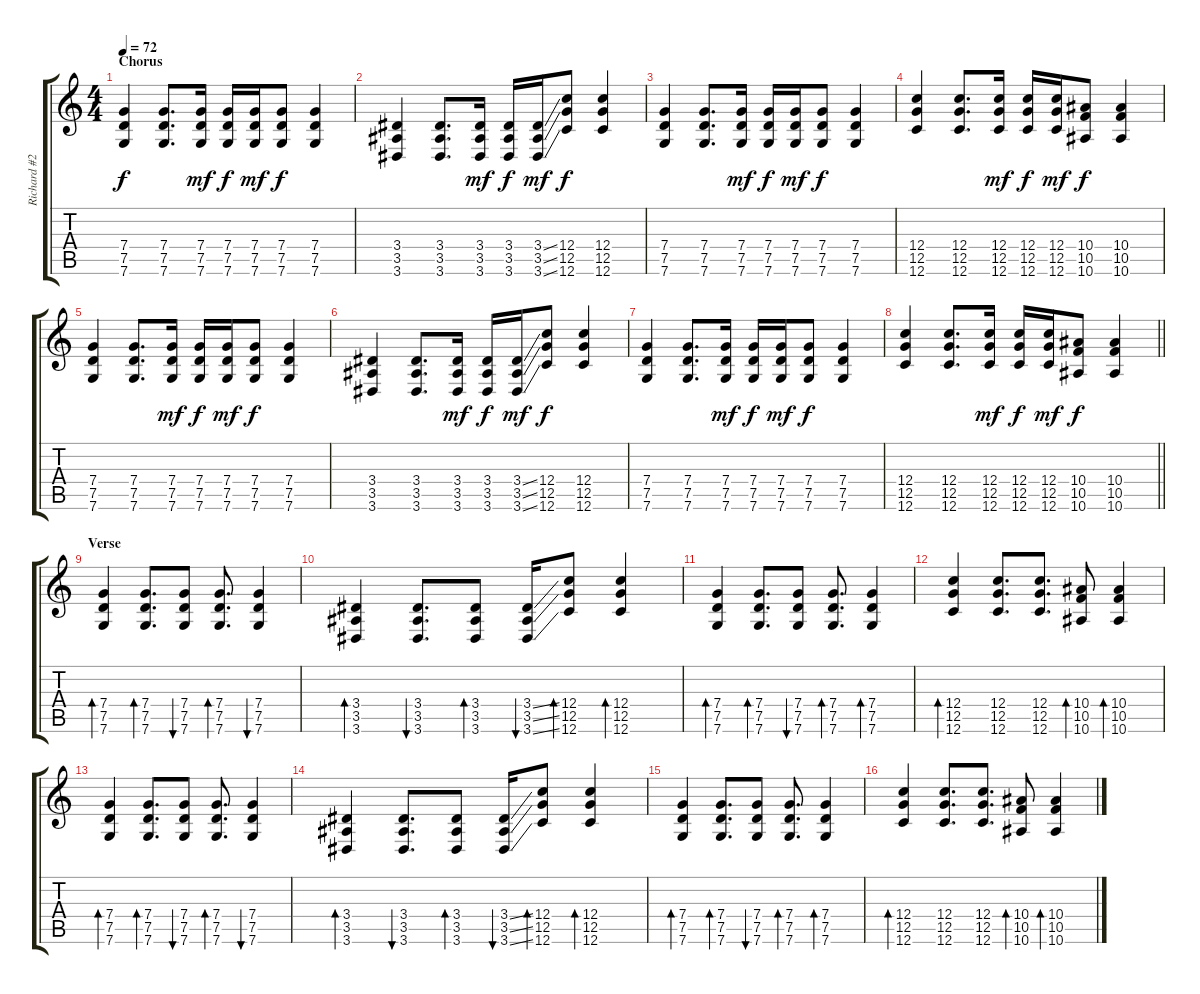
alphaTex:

\track ("Richard #2" "Richard #2") {instrument electricguitarclean}
\staff {score tabs}
\tuning (D4 A3 F3 C3 G2 C2) {hide}
\ts (4 4)
\section ("" "Chorus")
\tempo 72
\clef g2
\ks c
(7.4 7.5 7.6).4{dy f} (7.4 7.5 7.6).8{d} (7.4 7.5 7.6).16{dy mf} (7.4 7.5 7.6).16{dy f} (7.4 7.5 7.6).16{dy mf} (7.4 7.5 7.6).8{dy f} (7.4 7.5 7.6).4 |
(3.4 3.5 3.6).4 (3.4 3.5 3.6).8{d} (3.4 3.5 3.6).16{dy mf} (3.4 3.5 3.6).16{dy f} (3.4{ss} 3.5{ss} 3.6{ss}).16{dy mf} (12.4 12.5 12.6).8{dy f} (12.4 12.5 12.6).4 |
(7.4 7.5 7.6).4 (7.4 7.5 7.6).8{d} (7.4 7.5 7.6).16{dy mf} (7.4 7.5 7.6).16{dy f} (7.4 7.5 7.6).16{dy mf} (7.4 7.5 7.6).8{dy f} (7.4 7.5 7.6).4 |
(12.4 12.5 12.6).4 (12.4 12.5 12.6).8{d} (12.4 12.5 12.6).16{dy mf} (12.4 12.5 12.6).16{dy f} (12.4 12.5 12.6).16{dy mf} (10.4 10.5 10.6).8{dy f} (10.4 10.5 10.6).4 |
(7.4 7.5 7.6).4 (7.4 7.5 7.6).8{d} (7.4 7.5 7.6).16{dy mf} (7.4 7.5 7.6).16{dy f} (7.4 7.5 7.6).16{dy mf} (7.4 7.5 7.6).8{dy f} (7.4 7.5 7.6).4 |
(3.4 3.5 3.6).4 (3.4 3.5 3.6).8{d} (3.4 3.5 3.6).16{dy mf} (3.4 3.5 3.6).16{dy f} (3.4{ss} 3.5{ss} 3.6{ss}).16{dy mf} (12.4 12.5 12.6).8{dy f} (12.4 12.5 12.6).4 |
(7.4 7.5 7.6).4 (7.4 7.5 7.6).8{d} (7.4 7.5 7.6).16{dy mf} (7.4 7.5 7.6).16{dy f} (7.4 7.5 7.6).16{dy mf} (7.4 7.5 7.6).8{dy f} (7.4 7.5 7.6).4 |
\barLineRight lightlight
(12.4 12.5 12.6).4 (12.4 12.5 12.6).8{d} (12.4 12.5 12.6).16{dy mf} (12.4 12.5 12.6).16{dy f} (12.4 12.5 12.6).16{dy mf} (10.4 10.5 10.6).8{dy f} (10.4 10.5 10.6).4 |
\section ("" "Verse")
(7.4 7.5 7.6).4{bd 240} (7.4 7.5 7.6).8{d bd 60} (7.4 7.5 7.6).8{bu 60} (7.4 7.5 7.6).8{d bd 60} (7.4 7.5 7.6).4{bu 60} |
(3.4 3.5 3.6).4{bd 120} (3.4 3.5 3.6).8{d bu 60} (3.4 3.5 3.6).8{bd 60} (3.4{ss} 3.5{ss} 3.6{ss}).16{bu 60} (12.4 12.5 12.6).8{bd 60} (12.4 12.5 12.6).4{bd 60} |
(7.4 7.5 7.6).4{bd 240} (7.4 7.5 7.6).8{d bd 60} (7.4 7.5 7.6).8{bu 60} (7.4 7.5 7.6).8{d bd 60} (7.4 7.5 7.6).4{bd 60} |
(12.4 12.5 12.6).4{bd 30} (12.4 12.5 12.6).8{d} (12.4 12.5 12.6).8{d} (10.4 10.5 10.6).8{bd 30} (10.4 10.5 10.6).4{bd 30} |
(7.4 7.5 7.6).4{bd 240} (7.4 7.5 7.6).8{d bd 60} (7.4 7.5 7.6).8{bu 60} (7.4 7.5 7.6).8{d bd 60} (7.4 7.5 7.6).4{bu 60} |
(3.4 3.5 3.6).4{bd 120} (3.4 3.5 3.6).8{d bu 60} (3.4 3.5 3.6).8{bd 60} (3.4{ss} 3.5{ss} 3.6{ss}).16{bu 60} (12.4 12.5 12.6).8{bd 60} (12.4 12.5 12.6).4{bd 60} |
(7.4 7.5 7.6).4{bd 240} (7.4 7.5 7.6).8{d bd 60} (7.4 7.5 7.6).8{bu 60} (7.4 7.5 7.6).8{d bd 60} (7.4 7.5 7.6).4{bd 60} |
(12.4 12.5 12.6).4{bd 30} (12.4 12.5 12.6).8{d} (12.4 12.5 12.6).8{d} (10.4 10.5 10.6).8{bd 30} (10.4 10.5 10.6).4{bd 30}
